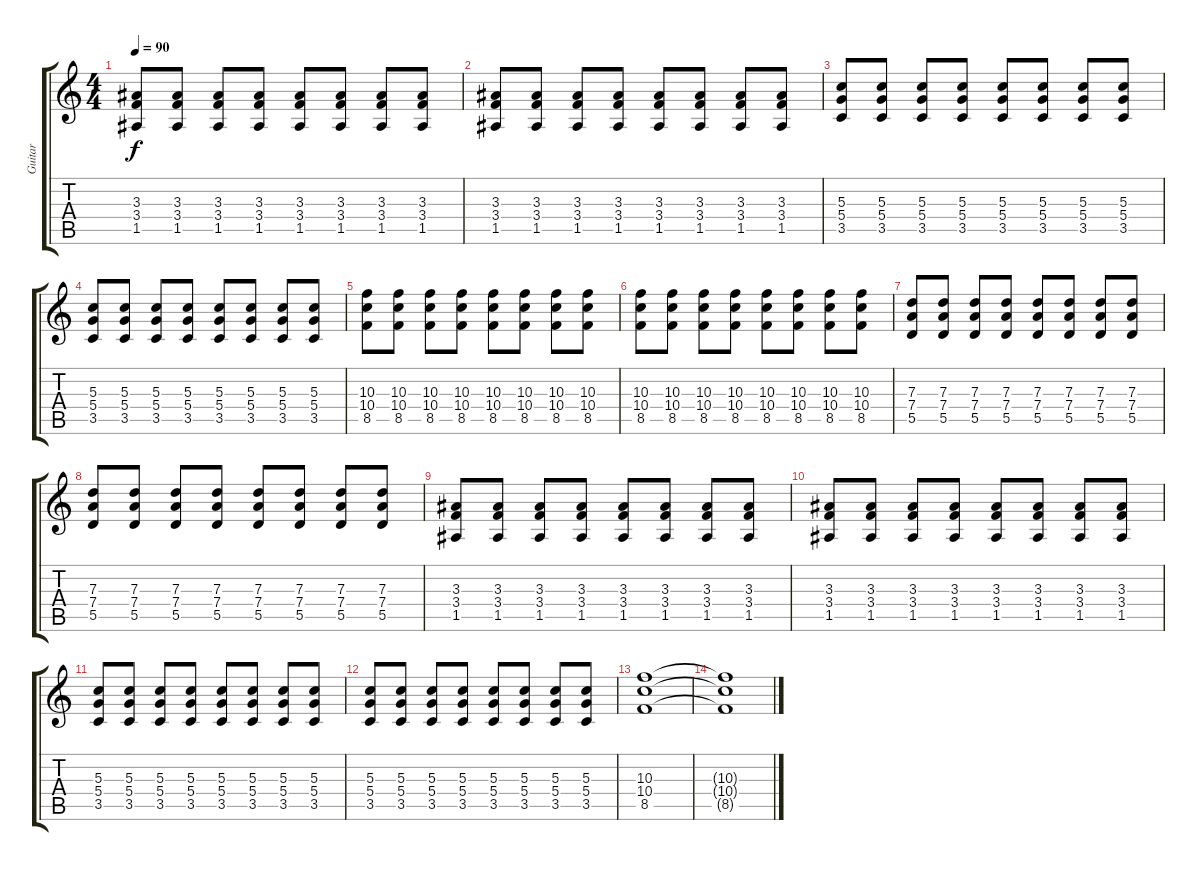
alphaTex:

\track ("Guitar" "Guitar") {instrument distortionguitar}
\staff {score tabs}
\tuning (E4 B3 G3 D3 A2 E2) {hide}
\ts (4 4)
\tempo 90
\clef g2
\ks c
(3.3 3.4 1.5).8{dy f} (3.3 3.4 1.5).8 (3.3 3.4 1.5).8 (3.3 3.4 1.5).8 (3.3 3.4 1.5).8 (3.3 3.4 1.5).8 (3.3 3.4 1.5).8 (3.3 3.4 1.5).8 |
(3.3 3.4 1.5).8 (3.3 3.4 1.5).8 (3.3 3.4 1.5).8 (3.3 3.4 1.5).8 (3.3 3.4 1.5).8 (3.3 3.4 1.5).8 (3.3 3.4 1.5).8 (3.3 3.4 1.5).8 |
(5.3 5.4 3.5).8 (5.3 5.4 3.5).8 (5.3 5.4 3.5).8 (5.3 5.4 3.5).8 (5.3 5.4 3.5).8 (5.3 5.4 3.5).8 (5.3 5.4 3.5).8 (5.3 5.4 3.5).8 |
(5.3 5.4 3.5).8 (5.3 5.4 3.5).8 (5.3 5.4 3.5).8 (5.3 5.4 3.5).8 (5.3 5.4 3.5).8 (5.3 5.4 3.5).8 (5.3 5.4 3.5).8 (5.3 5.4 3.5).8 |
(10.3 10.4 8.5).8 (10.3 10.4 8.5).8 (10.3 10.4 8.5).8 (10.3 10.4 8.5).8 (10.3 10.4 8.5).8 (10.3 10.4 8.5).8 (10.3 10.4 8.5).8 (10.3 10.4 8.5).8 |
(10.3 10.4 8.5).8 (10.3 10.4 8.5).8 (10.3 10.4 8.5).8 (10.3 10.4 8.5).8 (10.3 10.4 8.5).8 (10.3 10.4 8.5).8 (10.3 10.4 8.5).8 (10.3 10.4 8.5).8 |
(7.3 7.4 5.5).8 (7.3 7.4 5.5).8 (7.3 7.4 5.5).8 (7.3 7.4 5.5).8 (7.3 7.4 5.5).8 (7.3 7.4 5.5).8 (7.3 7.4 5.5).8 (7.3 7.4 5.5).8 |
(7.3 7.4 5.5).8 (7.3 7.4 5.5).8 (7.3 7.4 5.5).8 (7.3 7.4 5.5).8 (7.3 7.4 5.5).8 (7.3 7.4 5.5).8 (7.3 7.4 5.5).8 (7.3 7.4 5.5).8 |
(3.3 3.4 1.5).8 (3.3 3.4 1.5).8 (3.3 3.4 1.5).8 (3.3 3.4 1.5).8 (3.3 3.4 1.5).8 (3.3 3.4 1.5).8 (3.3 3.4 1.5).8 (3.3 3.4 1.5).8 |
(3.3 3.4 1.5).8 (3.3 3.4 1.5).8 (3.3 3.4 1.5).8 (3.3 3.4 1.5).8 (3.3 3.4 1.5).8 (3.3 3.4 1.5).8 (3.3 3.4 1.5).8 (3.3 3.4 1.5).8 |
(5.3 5.4 3.5).8 (5.3 5.4 3.5).8 (5.3 5.4 3.5).8 (5.3 5.4 3.5).8 (5.3 5.4 3.5).8 (5.3 5.4 3.5).8 (5.3 5.4 3.5).8 (5.3 5.4 3.5).8 |
(5.3 5.4 3.5).8 (5.3 5.4 3.5).8 (5.3 5.4 3.5).8 (5.3 5.4 3.5).8 (5.3 5.4 3.5).8 (5.3 5.4 3.5).8 (5.3 5.4 3.5).8 (5.3 5.4 3.5).8 |
(10.3 10.4 8.5).1 |
(10.3{t} 10.4{t} 8.5{t}).1
